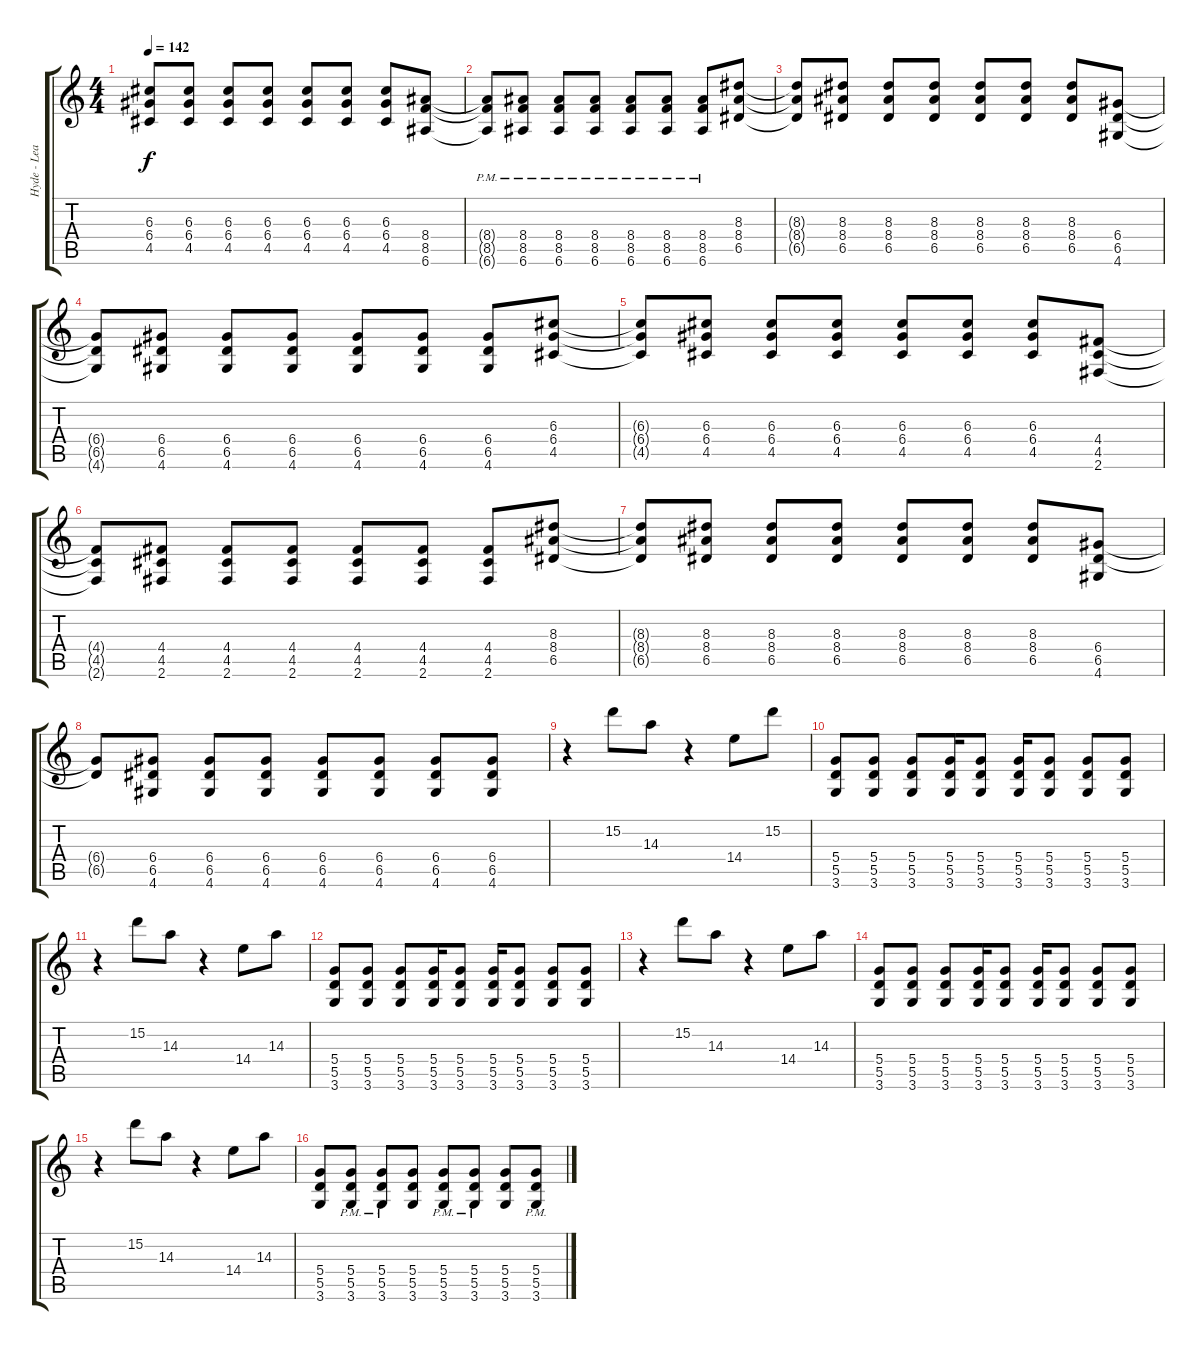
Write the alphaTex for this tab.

\track ("Hyde - Lead Guitar" "Hyde - Lea") {instrument distortionguitar}
\staff {score tabs}
\tuning (E4 B3 G3 D3 A2 E2) {hide}
\ts (4 4)
\tempo 142
\clef g2
\ks c
(6.3{t} 6.4{t} 4.5{t}).8{dy f} (6.3 6.4 4.5).8 (6.3 6.4 4.5).8 (6.3 6.4 4.5).8 (6.3 6.4 4.5).8 (6.3 6.4 4.5).8 (6.3 6.4 4.5).8 (8.4 8.5 6.6).8 |
(8.4{pm t} 8.5{pm t} 6.6{pm t}).8 (8.4{pm} 8.5{pm} 6.6{pm}).8 (8.4{pm} 8.5{pm} 6.6{pm}).8 (8.4{pm} 8.5{pm} 6.6{pm}).8 (8.4{pm} 8.5{pm} 6.6{pm}).8 (8.4{pm} 8.5{pm} 6.6{pm}).8 (8.4{pm} 8.5{pm} 6.6{pm}).8 (8.3 8.4 6.5).8 |
(8.3{t} 8.4{t} 6.5{t}).8 (8.3 8.4 6.5).8 (8.3 8.4 6.5).8 (8.3 8.4 6.5).8 (8.3 8.4 6.5).8 (8.3 8.4 6.5).8 (8.3 8.4 6.5).8 (6.4 6.5 4.6).8 |
(6.4{t} 6.5{t} 4.6{t}).8 (6.4 6.5 4.6).8 (6.4 6.5 4.6).8 (6.4 6.5 4.6).8 (6.4 6.5 4.6).8 (6.4 6.5 4.6).8 (6.4 6.5 4.6).8 (6.3 6.4 4.5).8 |
(6.3{t} 6.4{t} 4.5{t}).8 (6.3 6.4 4.5).8 (6.3 6.4 4.5).8 (6.3 6.4 4.5).8 (6.3 6.4 4.5).8 (6.3 6.4 4.5).8 (6.3 6.4 4.5).8 (4.4 4.5 2.6).8 |
(4.4{t} 4.5{t} 2.6{t}).8 (4.4 4.5 2.6).8 (4.4 4.5 2.6).8 (4.4 4.5 2.6).8 (4.4 4.5 2.6).8 (4.4 4.5 2.6).8 (4.4 4.5 2.6).8 (8.3 8.4 6.5).8 |
(8.3{t} 8.4{t} 6.5{t}).8 (8.3 8.4 6.5).8 (8.3 8.4 6.5).8 (8.3 8.4 6.5).8 (8.3 8.4 6.5).8 (8.3 8.4 6.5).8 (8.3 8.4 6.5).8 (6.4 6.5 4.6).8 |
(6.4{t} 6.5{t}).8 (6.4 6.5 4.6).8 (6.4 6.5 4.6).8 (6.4 6.5 4.6).8 (6.4 6.5 4.6).8 (6.4 6.5 4.6).8 (6.4 6.5 4.6).8 (6.4 6.5 4.6).8 |
r.4 15.2.8 14.3.8 r.4 14.4.8 15.2.8 |
(5.4 5.5 3.6).8 (5.4 5.5 3.6).8 (5.4 5.5 3.6).8 (5.4 5.5 3.6).16 (5.4 5.5 3.6).8 (5.4 5.5 3.6).16 (5.4 5.5 3.6).8 (5.4 5.5 3.6).8 (5.4 5.5 3.6).8 |
r.4 15.2.8 14.3.8 r.4 14.4.8 14.3.8 |
(5.4 5.5 3.6).8 (5.4 5.5 3.6).8 (5.4 5.5 3.6).8 (5.4 5.5 3.6).16 (5.4 5.5 3.6).8 (5.4 5.5 3.6).16 (5.4 5.5 3.6).8 (5.4 5.5 3.6).8 (5.4 5.5 3.6).8 |
r.4 15.2.8 14.3.8 r.4 14.4.8 14.3.8 |
(5.4 5.5 3.6).8 (5.4 5.5 3.6).8 (5.4 5.5 3.6).8 (5.4 5.5 3.6).16 (5.4 5.5 3.6).8 (5.4 5.5 3.6).16 (5.4 5.5 3.6).8 (5.4 5.5 3.6).8 (5.4 5.5 3.6).8 |
r.4 15.2.8 14.3.8 r.4 14.4.8 14.3.8 |
(5.4 5.5 3.6).8 (5.4{pm} 5.5{pm} 3.6{pm}).8 (5.4{pm} 5.5{pm} 3.6{pm}).8 (5.4 5.5 3.6).8 (5.4{pm} 5.5{pm} 3.6{pm}).8 (5.4{pm} 5.5{pm} 3.6{pm}).8 (5.4 5.5 3.6).8 (5.4{pm} 5.5{pm} 3.6{pm}).8
